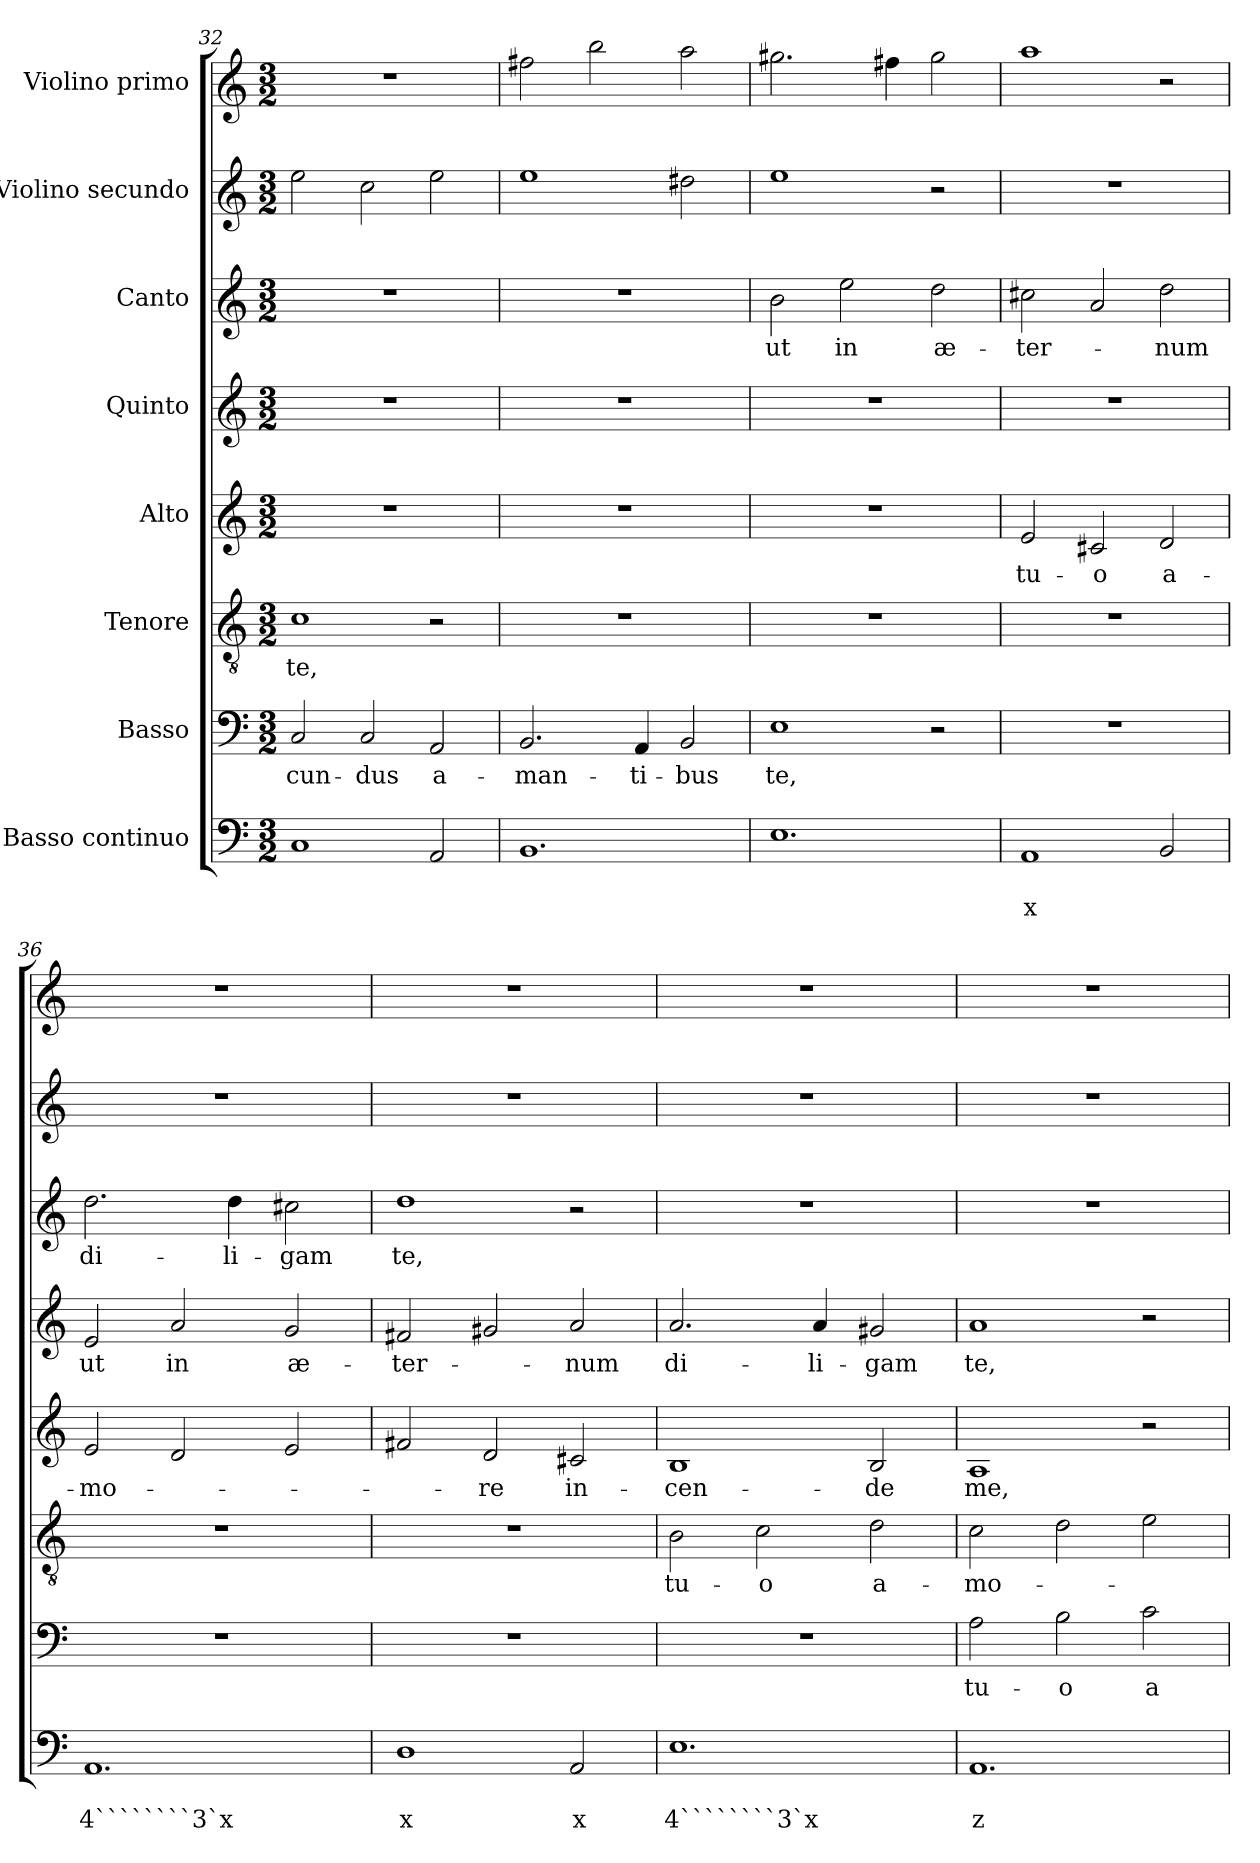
**kern	**text	**text	**kern	**text	**kern	**text	**kern	**text	**kern	**text	**kern	**text	**kern	**kern
*part8	*part8	*part8	*part7	*part7	*part6	*part6	*part5	*part5	*part4	*part4	*part3	*part3	*part2	*part1
*staff8	*staff8	*staff8	*staff7	*staff7	*staff6	*staff6	*staff5	*staff5	*staff4	*staff4	*staff3	*staff3	*staff2	*staff1
*I"Basso continuo	*	*	*I"Basso	*	*I"Tenore	*	*I"Alto	*	*I"Quinto	*	*I"Canto	*	*I"Violino secundo	*I"Violino primo
*clefF4	*	*	*clefF4	*	*clefGv2	*	*clefG2	*	*clefG2	*	*clefG2	*	*clefG2	*clefG2
*k[]	*	*	*k[]	*	*k[]	*	*k[]	*	*k[]	*	*k[]	*	*k[]	*k[]
*C:	*	*	*C:	*	*C:	*	*C:	*	*C:	*	*C:	*	*C:	*C:
*M3/2	*	*	*M3/2	*	*M3/2	*	*M3/2	*	*M3/2	*	*M3/2	*	*M3/2	*M3/2
=32	=32	=32	=32	=32	=32	=32	=32	=32	=32	=32	=32	=32	=32	=32
!	!	!	!	!LO:LY:b	!	!LO:LY:b	!	!	!	!	!	!	!	!
1C	.	.	2C/	-cun-	1c	te,	1.r	.	1.r	.	1.r	.	2ee\	1.r
!	!	!	!	!LO:LY:b	!	!	!	!	!	!	!	!	!	!
.	.	.	2C/	-dus	.	.	.	.	.	.	.	.	2cc\	.
!	!	!	!	!LO:LY:b	!	!	!	!	!	!	!	!	!	!
2AA/	.	.	2AA/	a-	2r	.	.	.	.	.	.	.	2ee\	.
=33	=33	=33	=33	=33	=33	=33	=33	=33	=33	=33	=33	=33	=33	=33
!	!	!	!	!LO:LY:b	!	!	!	!	!	!	!	!	!	!
1.BB	.	.	2.BB/	-man-	1.r	.	1.r	.	1.r	.	1.r	.	1ee	2ff#X\
.	.	.	.	.	.	.	.	.	.	.	.	.	.	2bb\
!	!	!	!	!LO:LY:b	!	!	!	!	!	!	!	!	!	!
.	.	.	4AA/	-ti-	.	.	.	.	.	.	.	.	.	.
!	!	!	!	!LO:LY:b	!	!	!	!	!	!	!	!	!	!
.	.	.	2BB/	-bus	.	.	.	.	.	.	.	.	2dd#X\	2aa\
!!LO:LB:g=z
=34	=34	=34	=34	=34	=34	=34	=34	=34	=34	=34	=34	=34	=34	=34
!	!	!	!	!LO:LY:b	!	!	!	!	!	!	!	!LO:LY:b	!	!
1.E	.	.	1E	te,	1.r	.	1.r	.	1.r	.	2b\	ut	1ee	2.gg#X\
!	!	!	!	!	!	!	!	!	!	!	!	!LO:LY:b	!	!
.	.	.	.	.	.	.	.	.	.	.	2ee\	in	.	.
.	.	.	.	.	.	.	.	.	.	.	.	.	.	4ff#X\
!	!	!	!	!	!	!	!	!	!	!	!	!LO:LY:b	!	!
.	.	.	2r	.	.	.	.	.	.	.	2dd\	æ-	2r	2gg#\
=35	=35	=35	=35	=35	=35	=35	=35	=35	=35	=35	=35	=35	=35	=35
!	!	!LO:LY:b	!	!	!	!	!	!LO:LY:b	!	!	!	!LO:LY:b	!	!
1AA	.	x	1.r	.	1.r	.	2e/	tu-	1.r	.	2cc#X\	-ter-	1.r	1aa
!	!	!	!	!	!	!	!	!LO:LY:b	!	!	!	!	!	!
.	.	.	.	.	.	.	2c#X/	-o	.	.	2a/	.	.	.
!	!	!	!	!	!	!	!	!LO:LY:b	!	!	!	!LO:LY:b	!	!
2BB/	.	.	.	.	.	.	2d/	a-	.	.	2dd\	-num	.	2r
=36	=36	=36	=36	=36	=36	=36	=36	=36	=36	=36	=36	=36	=36	=36
!	!	!LO:LY:b	!	!	!	!	!	!LO:LY:b	!	!LO:LY:b	!	!LO:LY:b	!	!
1.AA	.	4````````3`x	1.r	.	1.r	.	2e/	-mo-	2e/	ut	2.dd\	di-	1.r	1.r
!	!	!	!	!	!	!	!	!	!	!LO:LY:b	!	!	!	!
.	.	.	.	.	.	.	2d/	.	2a/	in	.	.	.	.
!	!	!	!	!	!	!	!	!	!	!	!	!LO:LY:b	!	!
.	.	.	.	.	.	.	.	.	.	.	4dd\	-li-	.	.
!	!	!	!	!	!	!	!	!	!	!LO:LY:b	!	!LO:LY:b	!	!
.	.	.	.	.	.	.	2e/	.	2g/	æ-	2cc#X\	-gam	.	.
=37	=37	=37	=37	=37	=37	=37	=37	=37	=37	=37	=37	=37	=37	=37
!	!	!LO:LY:b	!	!	!	!	!	!	!	!LO:LY:b	!	!LO:LY:b	!	!
1D	.	x	1.r	.	1.r	.	2f#X/	.	2f#X/	-ter-	1dd	te,	1.r	1.r
!	!	!	!	!	!	!	!	!LO:LY:b	!	!	!	!	!	!
.	.	.	.	.	.	.	2d/	-re	2g#X/	.	.	.	.	.
!	!	!LO:LY:b	!	!	!	!	!	!LO:LY:b	!	!LO:LY:b	!	!	!	!
2AA/	.	x	.	.	.	.	2c#X/	in-	2a/	-num	2r	.	.	.
=38	=38	=38	=38	=38	=38	=38	=38	=38	=38	=38	=38	=38	=38	=38
!	!	!LO:LY:b	!	!	!	!LO:LY:b	!	!LO:LY:b	!	!LO:LY:b	!	!	!	!
1.E	.	4````````3`x	1.r	.	2B\	tu-	1B	-cen-	2.a/	di-	1.r	.	1.r	1.r
!	!	!	!	!	!	!LO:LY:b	!	!	!	!	!	!	!	!
.	.	.	.	.	2c\	-o	.	.	.	.	.	.	.	.
!	!	!	!	!	!	!	!	!	!	!LO:LY:b	!	!	!	!
.	.	.	.	.	.	.	.	.	4a/	-li-	.	.	.	.
!	!	!	!	!	!	!LO:LY:b	!	!LO:LY:b	!	!LO:LY:b	!	!	!	!
.	.	.	.	.	2d\	a-	2B/	-de	2g#X/	-gam	.	.	.	.
=39	=39	=39	=39	=39	=39	=39	=39	=39	=39	=39	=39	=39	=39	=39
!	!	!LO:LY:b	!	!LO:LY:b	!	!LO:LY:b	!	!LO:LY:b	!	!LO:LY:b	!	!	!	!
1.AA	.	z	2A\	tu-	2c\	-mo-	1A	me,	1a	te,	1.r	.	1.r	1.r
!	!	!	!	!LO:LY:b	!	!	!	!	!	!	!	!	!	!
.	.	.	2B\	-o	2d\	.	.	.	.	.	.	.	.	.
!	!	!	!	!LO:LY:b	!	!	!	!	!	!	!	!	!	!
.	.	.	2c\	a-	2e\	.	2r	.	2r	.	.	.	.	.
=	=	=	=	=	=	=	=	=	=	=	=	=	=	=
*-	*-	*-	*-	*-	*-	*-	*-	*-	*-	*-	*-	*-	*-	*-
